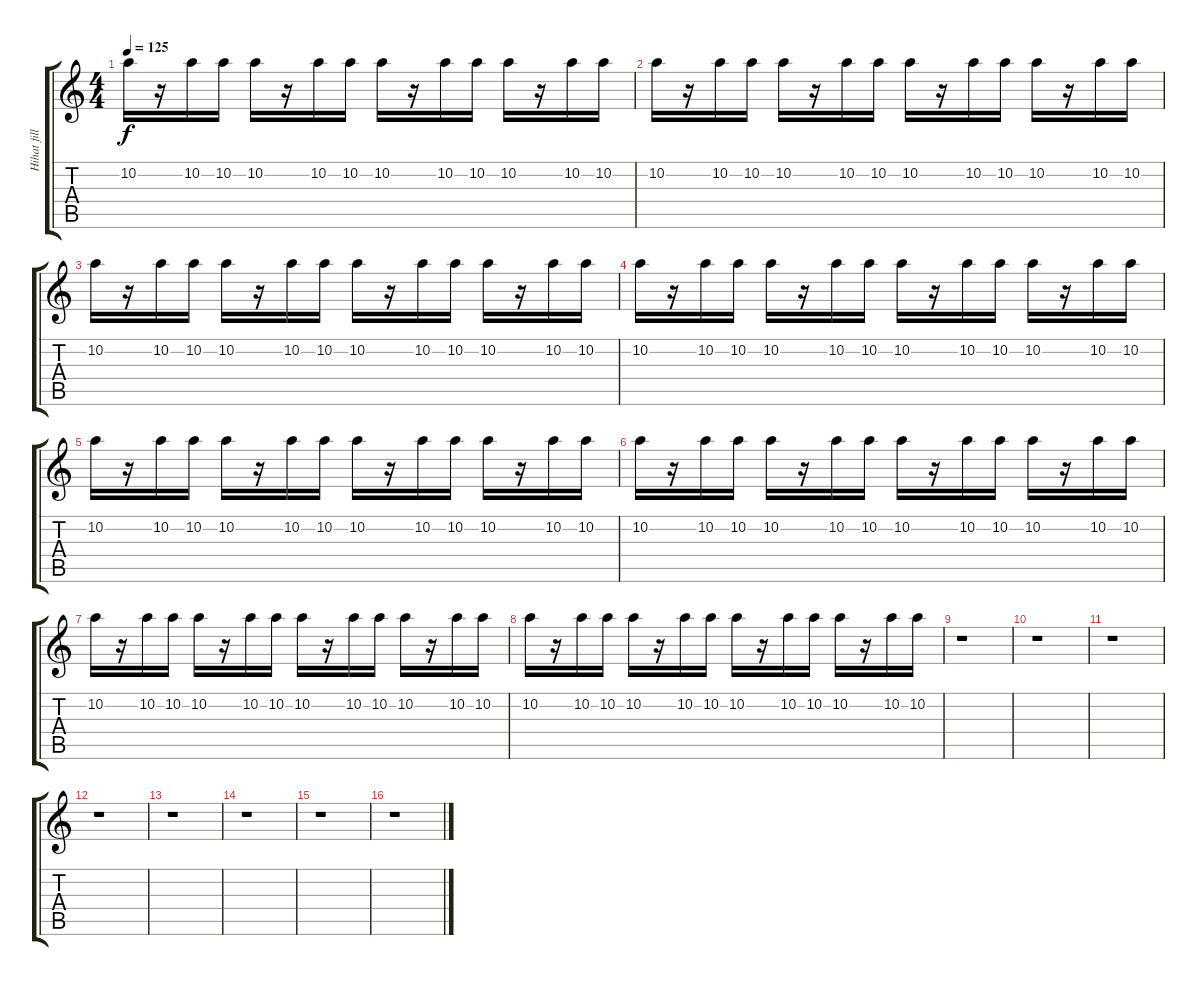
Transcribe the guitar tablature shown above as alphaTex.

\track ("Hihat fills     " "Hihat fill") {instrument acousticguitarsteel}
\staff {score tabs}
\tuning (E4 B3 G3 D3 A2 E2) {hide}
\ts (4 4)
\tempo 125
\clef g2
\ks c
10.2.16{dy f} r.16 10.2.16 10.2.16 10.2.16 r.16 10.2.16 10.2.16 10.2.16 r.16 10.2.16 10.2.16 10.2.16 r.16 10.2.16 10.2.16 |
10.2.16 r.16 10.2.16 10.2.16 10.2.16 r.16 10.2.16 10.2.16 10.2.16 r.16 10.2.16 10.2.16 10.2.16 r.16 10.2.16 10.2.16 |
10.2.16 r.16 10.2.16 10.2.16 10.2.16 r.16 10.2.16 10.2.16 10.2.16 r.16 10.2.16 10.2.16 10.2.16 r.16 10.2.16 10.2.16 |
10.2.16 r.16 10.2.16 10.2.16 10.2.16 r.16 10.2.16 10.2.16 10.2.16 r.16 10.2.16 10.2.16 10.2.16 r.16 10.2.16 10.2.16 |
10.2.16 r.16 10.2.16 10.2.16 10.2.16 r.16 10.2.16 10.2.16 10.2.16 r.16 10.2.16 10.2.16 10.2.16 r.16 10.2.16 10.2.16 |
10.2.16 r.16 10.2.16 10.2.16 10.2.16 r.16 10.2.16 10.2.16 10.2.16 r.16 10.2.16 10.2.16 10.2.16 r.16 10.2.16 10.2.16 |
10.2.16 r.16 10.2.16 10.2.16 10.2.16 r.16 10.2.16 10.2.16 10.2.16 r.16 10.2.16 10.2.16 10.2.16 r.16 10.2.16 10.2.16 |
10.2.16 r.16 10.2.16 10.2.16 10.2.16 r.16 10.2.16 10.2.16 10.2.16 r.16 10.2.16 10.2.16 10.2.16 r.16 10.2.16 10.2.16 |
r.1 |
r.1 |
r.1 |
r.1 |
r.1 |
r.1 |
r.1 |
r.1
